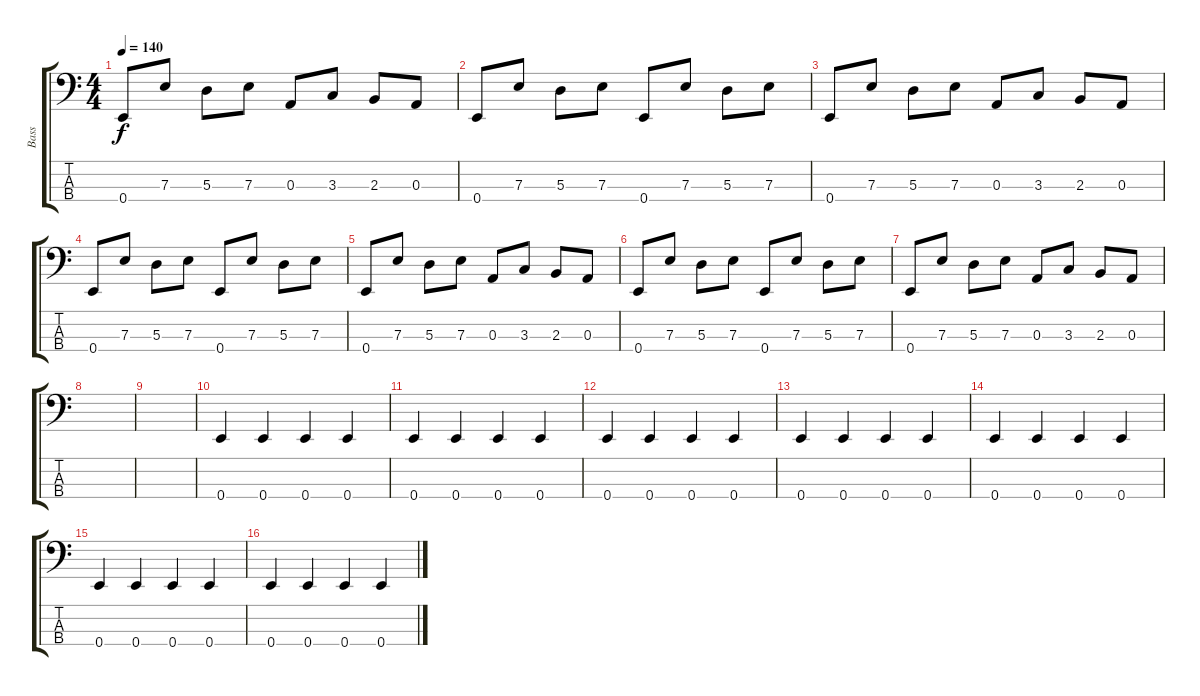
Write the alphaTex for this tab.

\track ("Bass" "Bass") {instrument electricbassfinger}
\staff {score tabs}
\tuning (G2 D2 A1 E1) {hide}
\ts (4 4)
\tempo 140
\clef f4
\ks c
0.4.8{dy f} 7.3.8 5.3.8 7.3.8 0.3.8 3.3.8 2.3.8 0.3.8 |
0.4.8 7.3.8 5.3.8 7.3.8 0.4.8 7.3.8 5.3.8 7.3.8 |
0.4.8 7.3.8 5.3.8 7.3.8 0.3.8 3.3.8 2.3.8 0.3.8 |
0.4.8 7.3.8 5.3.8 7.3.8 0.4.8 7.3.8 5.3.8 7.3.8 |
0.4.8 7.3.8 5.3.8 7.3.8 0.3.8 3.3.8 2.3.8 0.3.8 |
0.4.8 7.3.8 5.3.8 7.3.8 0.4.8 7.3.8 5.3.8 7.3.8 |
0.4.8 7.3.8 5.3.8 7.3.8 0.3.8 3.3.8 2.3.8 0.3.8 |
|
|
0.4.4 0.4.4 0.4.4 0.4.4 |
0.4.4 0.4.4 0.4.4 0.4.4 |
0.4.4 0.4.4 0.4.4 0.4.4 |
0.4.4 0.4.4 0.4.4 0.4.4 |
0.4.4 0.4.4 0.4.4 0.4.4 |
0.4.4 0.4.4 0.4.4 0.4.4 |
0.4.4 0.4.4 0.4.4 0.4.4
